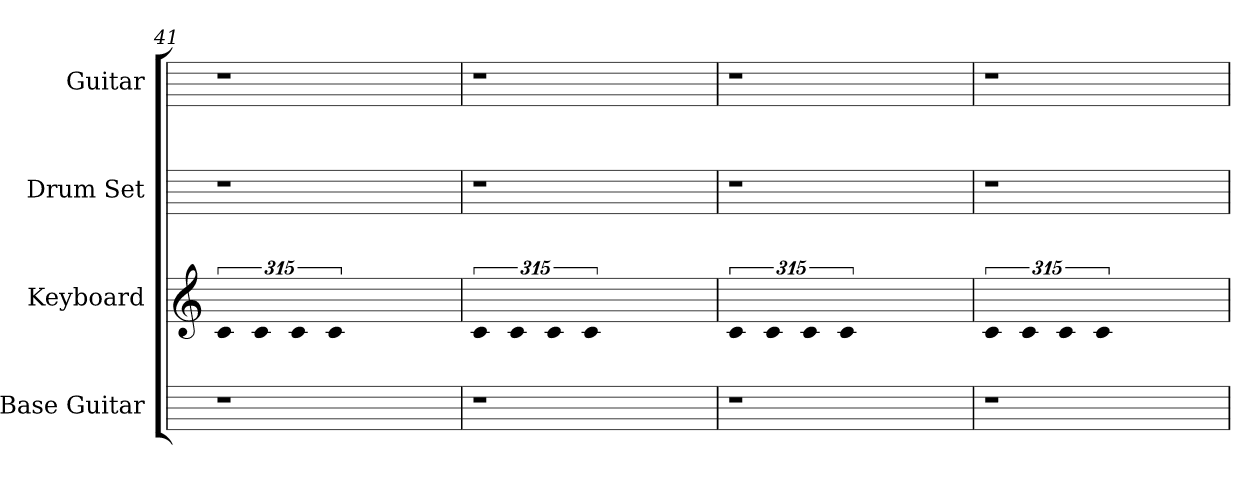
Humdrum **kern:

**kern	**kern	**kern	**kern
*part4	*part3	*part2	*part1
*staff4	*staff3	*staff2	*staff1
*I"Base Guitar	*I"Keyboard	*I"Drum Set	*I"Guitar
=41	=41	=41	=41
!	!LO:N:vis=4	!	!
1r	40320c	1r	1r
!	!LO:N:vis=4	!	!
.	40320c	.	.
!	!LO:N:vis=4	!	!
.	40320c	.	.
!	!LO:N:vis=4	!	!
.	40320c	.	.
.	10080%10079ryy	.	.
=42	=42	=42	=42
!	!LO:N:vis=4	!	!
1r	40320c	1r	1r
!	!LO:N:vis=4	!	!
.	40320c	.	.
!	!LO:N:vis=4	!	!
.	40320c	.	.
!	!LO:N:vis=4	!	!
.	40320c	.	.
.	10080%10079ryy	.	.
=43	=43	=43	=43
!	!LO:N:vis=4	!	!
1r	40320c	1r	1r
!	!LO:N:vis=4	!	!
.	40320c	.	.
!	!LO:N:vis=4	!	!
.	40320c	.	.
!	!LO:N:vis=4	!	!
.	40320c	.	.
.	10080%10079ryy	.	.
=44	=44	=44	=44
!	!LO:N:vis=4	!	!
1r	40320c	1r	1r
!	!LO:N:vis=4	!	!
.	40320c	.	.
!	!LO:N:vis=4	!	!
.	40320c	.	.
!	!LO:N:vis=4	!	!
.	40320c	.	.
.	10080%10079ryy	.	.
=	=	=	=
*-	*-	*-	*-
